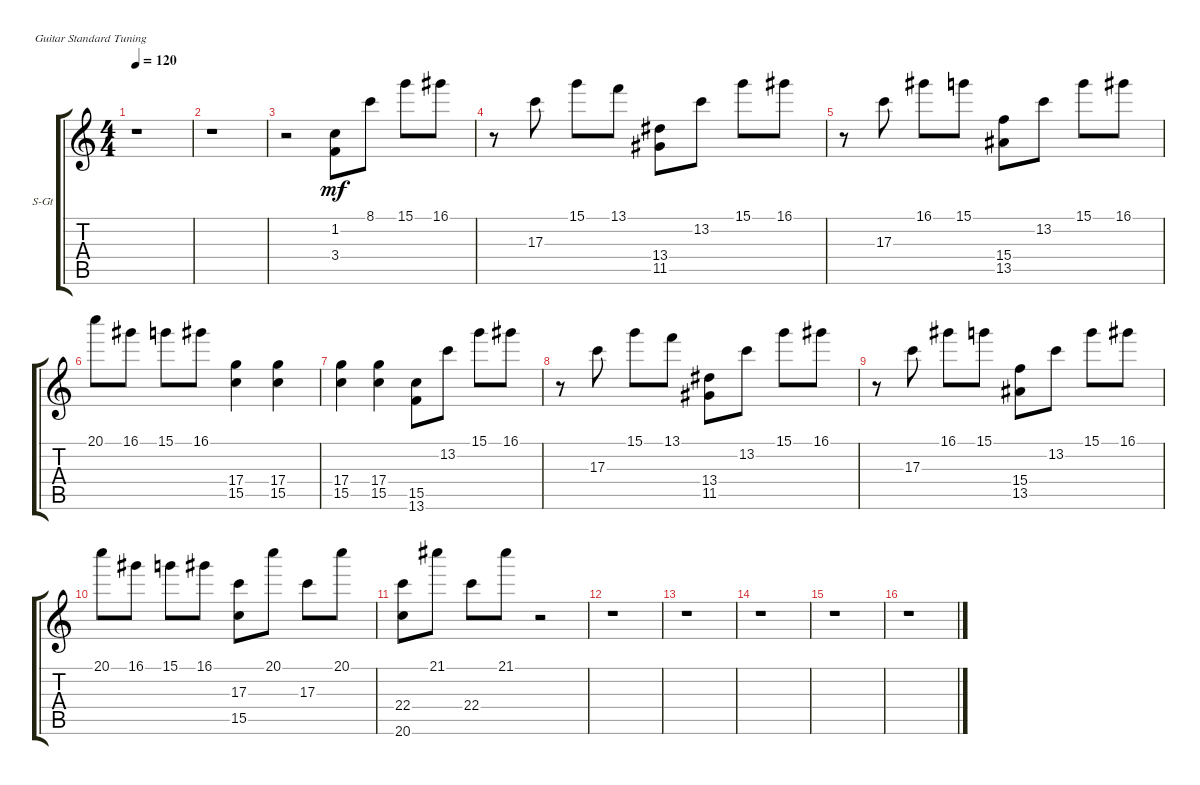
\defaultSystemsLayout 4
\bracketExtendMode groupsimilarinstruments
\firstSystemTrackNameOrientation horizontal
\otherSystemsTrackNameOrientation horizontal
\track ("Steel Guitar" "S-Gt") {instrument acousticguitarsteel}
\staff {score tabs}
\tuning (E4 B3 G3 D3 A2 E2)
\ts (4 4)
\tempo 120
\clef g2
\ks c
r.1{dy mf} |
r.1 |
r.2 (1.2 3.4).8 8.1.8 15.1.8 16.1.8 |
r.8 17.3.8 15.1.8 13.1.8 (11.5 13.4).8 13.2.8 15.1.8 16.1.8 |
r.8 17.3.8 16.1.8 15.1.8 (13.5 15.4).8 13.2.8 15.1.8 16.1.8 |
20.1.8 16.1.8 15.1.8 16.1.8 (15.5 17.4).4 (17.4 15.5).4 |
(15.5 17.4).4 (17.4 15.5).4 (13.6 15.5).8 13.2.8 15.1.8 16.1.8 |
r.8 17.3.8 15.1.8 13.1.8 (11.5 13.4).8 13.2.8 15.1.8 16.1.8 |
r.8 17.3.8 16.1.8 15.1.8 (13.5 15.4).8 13.2.8 15.1.8 16.1.8 |
20.1.8 16.1.8 15.1.8 16.1.8 (15.5 17.3).8 20.1.8 17.3.8 20.1.8 |
(20.6 22.4).8 21.1.8 22.4.8 21.1.8 r.2 |
r.1 |
r.1 |
r.1 |
r.1 |
r.1
